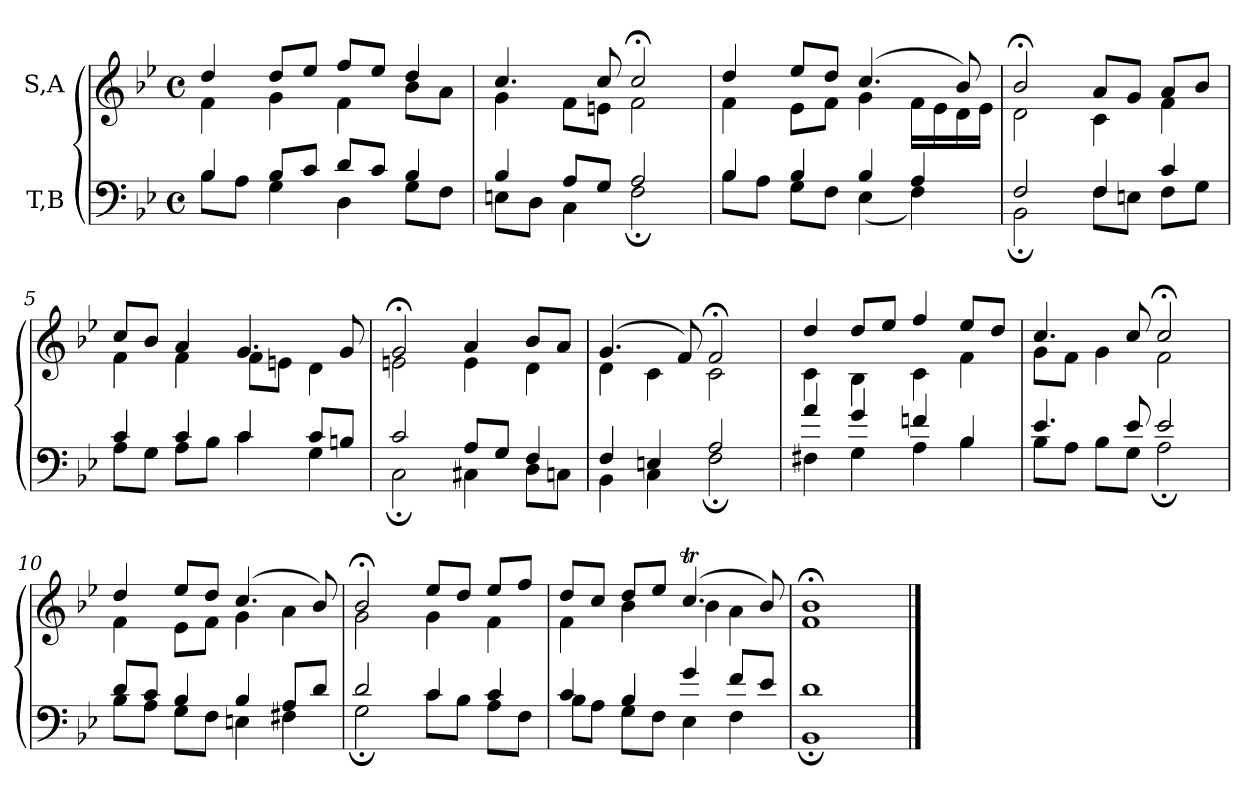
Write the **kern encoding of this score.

**kern	**kern
*part2	*part1
*staff2	*staff1
*I"T,B	*I"S,A
*clefF4	*clefG2
*k[b-e-]	*k[b-e-]
*M4/4	*M4/4
*met(c)	*met(c)
=1	=1
*^	*^
4B-	8B-L	4dd	4f
.	8AJ	.	.
8B-L	4G	8ddL	4g
8cJ	.	8ee-J	.
8dL	4D	8ffL	4f
8cJ	.	8ee-J	.
4B-	8GL	4dd	8b-L
.	8FJ	.	8aJ
=2	=2	=2	=2
4B-	8EnL	4.cc	4g
.	8DJ	.	.
8AL	4C	.	8fL
8GJ	.	8cc	8enJ
2A	2F;	2cc;<	2f
=3	=3	=3	=3
4B-	8B-L	4dd	4f
.	8AJ	.	.
4B-	8GL	8ee-L	8e-L
.	8FJ	8ddJ	8fJ
4B-	(<4E-	(>4.cc	4g
4A	4F)	.	16fLL
.	.	.	16e-
.	.	8b-)	16d
.	.	.	16e-JJ
=4	=4	=4	=4
2F	2BB-;	2b-;<	2d
4F	8FL	8aL	4c
.	8EnJ	8gJ	.
4c	8FL	8aL	4f
.	8GJ	8b-J	.
=5	=5	=5	=5
4c	8AL	8ccL	4f
.	8GJ	8b-J	.
4c	8AL	4a	4f
.	8B-J	.	.
4c	4c	4.g	8fL
.	.	.	8enJ
8cL	4G	.	4d
8BnJ	.	8g	.
=6	=6	=6	=6
2c	2C;	2g;<	2en
8AL	4C#X	4a	4e
8GJ	.	.	.
4F	8DL	8b-L	4d
.	8CnJ	8aJ	.
=7	=7	=7	=7
4F	4BB-	(>4.g	4d
4En	4C	.	4c
.	.	8f)	.
2A	2F;	2f;<	2c
=8	=8	=8	=8
4a	4F#X	4dd	4c
4g	4G	8ddL	4B-
.	.	8ee-J	.
4fn	4A	4ff	4c
4B-	4B-	8ee-L	4f
.	.	8ddJ	.
=9	=9	=9	=9
4.e-	8B-L	4.cc	8gL
.	8AJ	.	8fJ
.	8B-L	.	4g
8e-	8GJ	8cc	.
2e-	2A;	2cc;<	2f
=10	=10	=10	=10
8dL	8B-L	4dd	4f
8cJ	8AJ	.	.
4B-	8GL	8ee-L	8e-L
.	8FJ	8ddJ	8fJ
4B-	4En	(>4.cc	4g
8AL	4F#X	.	4a
8dJ	.	8b-)	.
=11	=11	=11	=11
2d	2G;	2b-;<	2g
4c	8cL	8ee-L	4g
.	8B-J	8ddJ	.
4c	8AL	8ee-L	4f
.	8FJ	8ffJ	.
=12	=12	=12	=12
4c	8B-L	8ddL	4f
.	8AJ	8ccJ	.
4B-	8GL	8ddL	4b-
.	8FJ	8ee-J	.
4g	4E-	(>4.ccT	4b-
8fL	4F	.	4a
8e-J	.	8b-)	.
=13	=13	=13	=13
1d	1BB-;	1b-;<	1f
*v	*v	*	*
*	*v	*v
==	==
*-	*-
